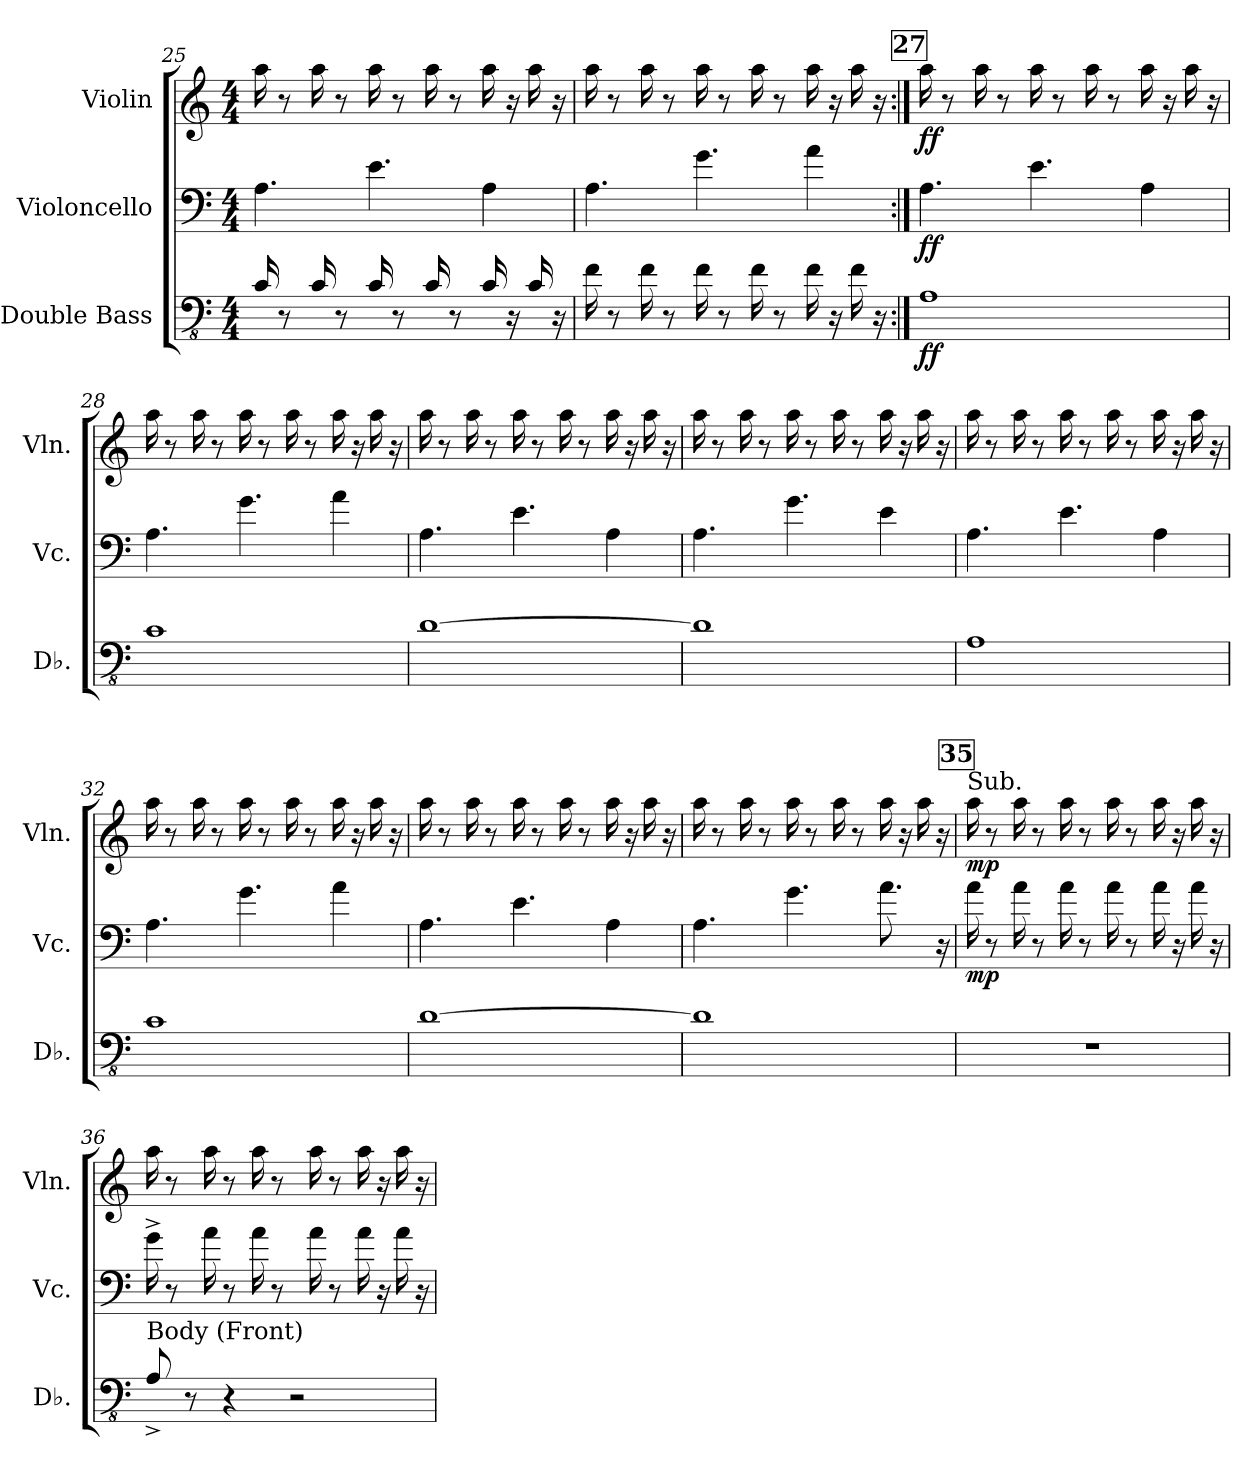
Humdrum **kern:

**kern	**dynam	**kern	**dynam	**kern	**dynam
*part3	*part3	*part2	*part2	*part1	*part1
*staff3	*staff3	*staff2	*staff2	*staff1	*staff1
*I"Double Bass	*	*I"Violoncello	*	*I"Violin	*
*I'Db.	*	*I'Vc.	*	*I'Vln.	*
*clefFv4	*	*clefF4	*	*clefG2	*
*ITrd7c12	*	*	*	*	*
*k[]	*	*k[]	*	*k[]	*
*M4/4	*	*M4/4	*	*M4/4	*
=25	=25	=25	=25	=25	=25
16CC/	.	4.A\	.	16aa\	.
8r	.	.	.	8r	.
16CC/	.	.	.	16aa\	.
8r	.	.	.	8r	.
16CC/	.	4.e\	.	16aa\	.
8r	.	.	.	8r	.
16CC/	.	.	.	16aa\	.
8r	.	.	.	8r	.
16CC/	.	4A\	.	16aa\	.
16r	.	.	.	16r	.
16CC/	.	.	.	16aa\	.
16r	.	.	.	16r	.
!!LO:LB:g=z
=26	=26	=26	=26	=26	=26
16FF\	.	4.A\	.	16aa\	.
8r	.	.	.	8r	.
16FF\	.	.	.	16aa\	.
8r	.	.	.	8r	.
16FF\	.	4.g\	.	16aa\	.
8r	.	.	.	8r	.
16FF\	.	.	.	16aa\	.
8r	.	.	.	8r	.
16FF\	.	4a\	.	16aa\	.
16r	.	.	.	16r	.
16FF\	.	.	.	16aa\	.
16r	.	.	.	16r	.
!!LO:REH:place=s1:a:B:fs=14:t=27
=27:|!	=27:|!	=27:|!	=27:|!	=27:|!	=27:|!
!	!LO:DY:b	!	!LO:DY:b	!	!LO:DY:b
1AAA	ff	4.A\	ff	16aa\	ff
.	.	.	.	8r	.
.	.	.	.	16aa\	.
.	.	.	.	8r	.
.	.	4.e\	.	16aa\	.
.	.	.	.	8r	.
.	.	.	.	16aa\	.
.	.	.	.	8r	.
.	.	4A\	.	16aa\	.
.	.	.	.	16r	.
.	.	.	.	16aa\	.
.	.	.	.	16r	.
=28	=28	=28	=28	=28	=28
1CC	.	4.A\	.	16aa\	.
.	.	.	.	8r	.
.	.	.	.	16aa\	.
.	.	.	.	8r	.
.	.	4.g\	.	16aa\	.
.	.	.	.	8r	.
.	.	.	.	16aa\	.
.	.	.	.	8r	.
.	.	4a\	.	16aa\	.
.	.	.	.	16r	.
.	.	.	.	16aa\	.
.	.	.	.	16r	.
=29	=29	=29	=29	=29	=29
[1DD	.	4.A\	.	16aa\	.
.	.	.	.	8r	.
.	.	.	.	16aa\	.
.	.	.	.	8r	.
.	.	4.e\	.	16aa\	.
.	.	.	.	8r	.
.	.	.	.	16aa\	.
.	.	.	.	8r	.
.	.	4A\	.	16aa\	.
.	.	.	.	16r	.
.	.	.	.	16aa\	.
.	.	.	.	16r	.
!!LO:PB:g=z
=30	=30	=30	=30	=30	=30
1DD]	.	4.A\	.	16aa\	.
.	.	.	.	8r	.
.	.	.	.	16aa\	.
.	.	.	.	8r	.
.	.	4.g\	.	16aa\	.
.	.	.	.	8r	.
.	.	.	.	16aa\	.
.	.	.	.	8r	.
.	.	4e\	.	16aa\	.
.	.	.	.	16r	.
.	.	.	.	16aa\	.
.	.	.	.	16r	.
=31	=31	=31	=31	=31	=31
1AAA	.	4.A\	.	16aa\	.
.	.	.	.	8r	.
.	.	.	.	16aa\	.
.	.	.	.	8r	.
.	.	4.e\	.	16aa\	.
.	.	.	.	8r	.
.	.	.	.	16aa\	.
.	.	.	.	8r	.
.	.	4A\	.	16aa\	.
.	.	.	.	16r	.
.	.	.	.	16aa\	.
.	.	.	.	16r	.
=32	=32	=32	=32	=32	=32
1CC	.	4.A\	.	16aa\	.
.	.	.	.	8r	.
.	.	.	.	16aa\	.
.	.	.	.	8r	.
.	.	4.g\	.	16aa\	.
.	.	.	.	8r	.
.	.	.	.	16aa\	.
.	.	.	.	8r	.
.	.	4a\	.	16aa\	.
.	.	.	.	16r	.
.	.	.	.	16aa\	.
.	.	.	.	16r	.
=33	=33	=33	=33	=33	=33
[1DD	.	4.A\	.	16aa\	.
.	.	.	.	8r	.
.	.	.	.	16aa\	.
.	.	.	.	8r	.
.	.	4.e\	.	16aa\	.
.	.	.	.	8r	.
.	.	.	.	16aa\	.
.	.	.	.	8r	.
.	.	4A\	.	16aa\	.
.	.	.	.	16r	.
.	.	.	.	16aa\	.
.	.	.	.	16r	.
!!LO:LB:g=z
=34	=34	=34	=34	=34	=34
1DD]	.	4.A\	.	16aa\	.
.	.	.	.	8r	.
.	.	.	.	16aa\	.
.	.	.	.	8r	.
.	.	4.g\	.	16aa\	.
.	.	.	.	8r	.
.	.	.	.	16aa\	.
.	.	.	.	8r	.
.	.	8.a\	.	16aa\	.
.	.	.	.	16r	.
.	.	.	.	16aa\	.
.	.	16r	.	16r	.
!!LO:REH:place=s1:a:B:fs=14:t=35
=35	=35	=35	=35	=35	=35
!	!	!	!	!LO:TX:a:t=Sub.	!
!	!	!	!LO:DY:b	!	!LO:DY:b
1r	.	16a\	mp	16aa\	mp
.	.	8r	.	8r	.
.	.	16a\	.	16aa\	.
.	.	8r	.	8r	.
.	.	16a\	.	16aa\	.
.	.	8r	.	8r	.
.	.	16a\	.	16aa\	.
.	.	8r	.	8r	.
.	.	16a\	.	16aa\	.
.	.	16r	.	16r	.
.	.	16a\	.	16aa\	.
.	.	16r	.	16r	.
=36	=36	=36	=36	=36	=36
!LO:TX:a:t=Body (Front)	!	!	!	!	!
8AAA^/	.	16g^\	.	16aa\	.
.	.	8r	.	8r	.
8r	.	.	.	.	.
.	.	16a\	.	16aa\	.
4r	.	8r	.	8r	.
.	.	16a\	.	16aa\	.
.	.	8r	.	8r	.
2r	.	.	.	.	.
.	.	16a\	.	16aa\	.
.	.	8r	.	8r	.
.	.	16a\	.	16aa\	.
.	.	16r	.	16r	.
.	.	16a\	.	16aa\	.
.	.	16r	.	16r	.
=	=	=	=	=	=
*-	*-	*-	*-	*-	*-
